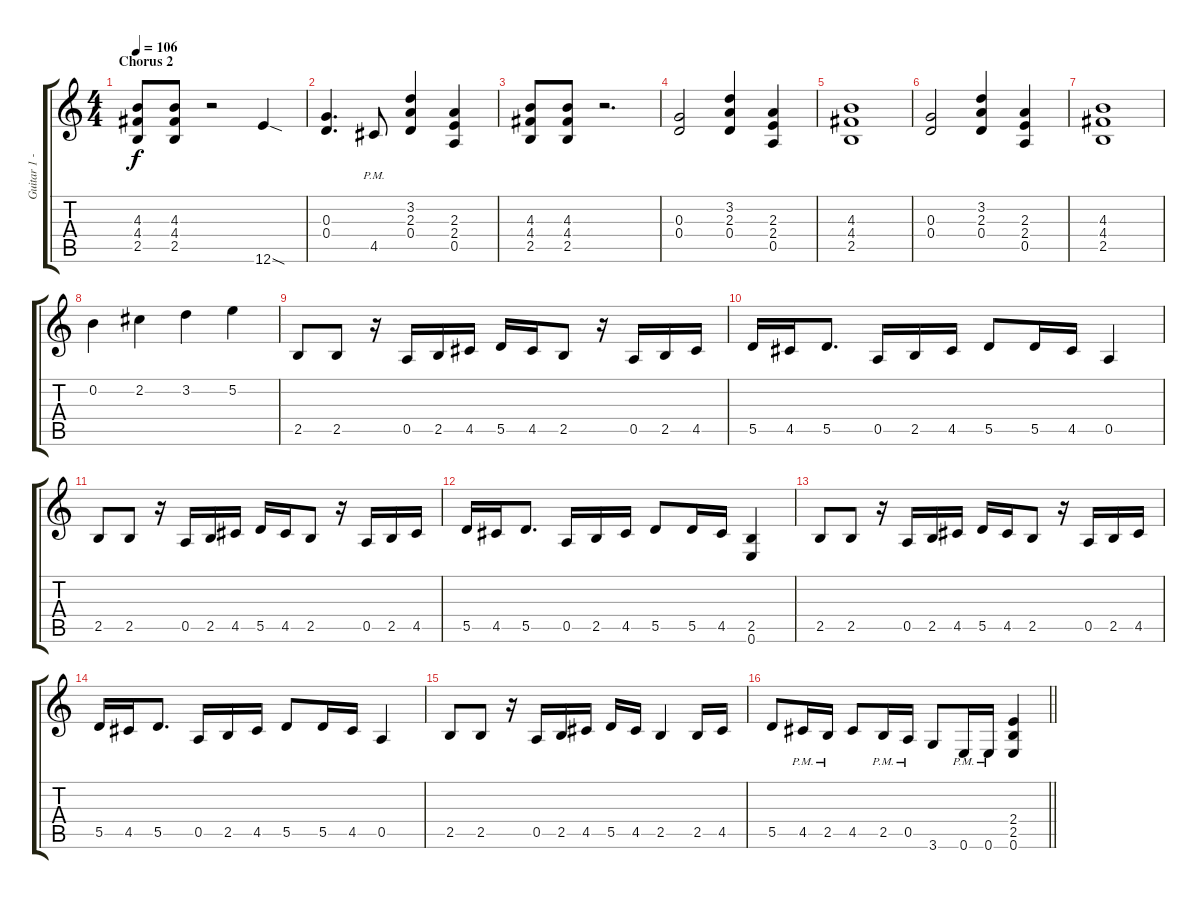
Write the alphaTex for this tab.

\track ("Guitar 1 - Lead Guitar" "Guitar 1 -") {instrument distortionguitar}
\staff {score tabs}
\tuning (E4 B3 G3 D3 A2 E2) {hide}
\ts (4 4)
\section ("" "Chorus 2")
\tempo 106
\clef g2
\ks c
(4.3 4.4 2.5).8{dy f} (4.3 4.4 2.5).8 r.2 12.6{sod}.4 |
(0.3 0.4).4{d} 4.5{pm}.8 (3.2 2.3 0.4).4 (2.3 2.4 0.5).4 |
(4.3 4.4 2.5).8 (4.3 4.4 2.5).8 r.2{d} |
(0.3 0.4).2 (3.2 2.3 0.4).4 (2.3 2.4 0.5).4 |
(4.3 4.4 2.5).1 |
(0.3 0.4).2 (3.2 2.3 0.4).4 (2.3 2.4 0.5).4 |
(4.3 4.4 2.5).1 |
0.2.4{balance 4} 2.2.4 3.2.4 5.2.4 |
2.5.8{balance 8} 2.5.8 r.16 0.5.16 2.5.16 4.5.16 5.5.16 4.5.16 2.5.8 r.16 0.5.16 2.5.16 4.5.16 |
5.5.16 4.5.16 5.5.8{d} 0.5.16 2.5.16 4.5.16 5.5.8 5.5.16 4.5.16 0.5.4 |
2.5.8 2.5.8 r.16 0.5.16 2.5.16 4.5.16 5.5.16 4.5.16 2.5.8 r.16 0.5.16 2.5.16 4.5.16 |
5.5.16 4.5.16 5.5.8{d} 0.5.16 2.5.16 4.5.16 5.5.8 5.5.16 4.5.16 (2.5 0.6).4 |
2.5.8 2.5.8 r.16 0.5.16 2.5.16 4.5.16 5.5.16 4.5.16 2.5.8 r.16 0.5.16 2.5.16 4.5.16 |
5.5.16 4.5.16 5.5.8{d} 0.5.16 2.5.16 4.5.16 5.5.8 5.5.16 4.5.16 0.5.4 |
2.5.8 2.5.8 r.16 0.5.16 2.5.16 4.5.16 5.5.16 4.5.16 2.5.4 2.5.16 4.5.16 |
\barLineRight lightlight
5.5.8 4.5{pm}.16 2.5{pm}.16 4.5.8 2.5{pm}.16 0.5{pm}.16 3.6.8 0.6{pm}.16 0.6{pm}.16 (2.4 2.5 0.6).4
